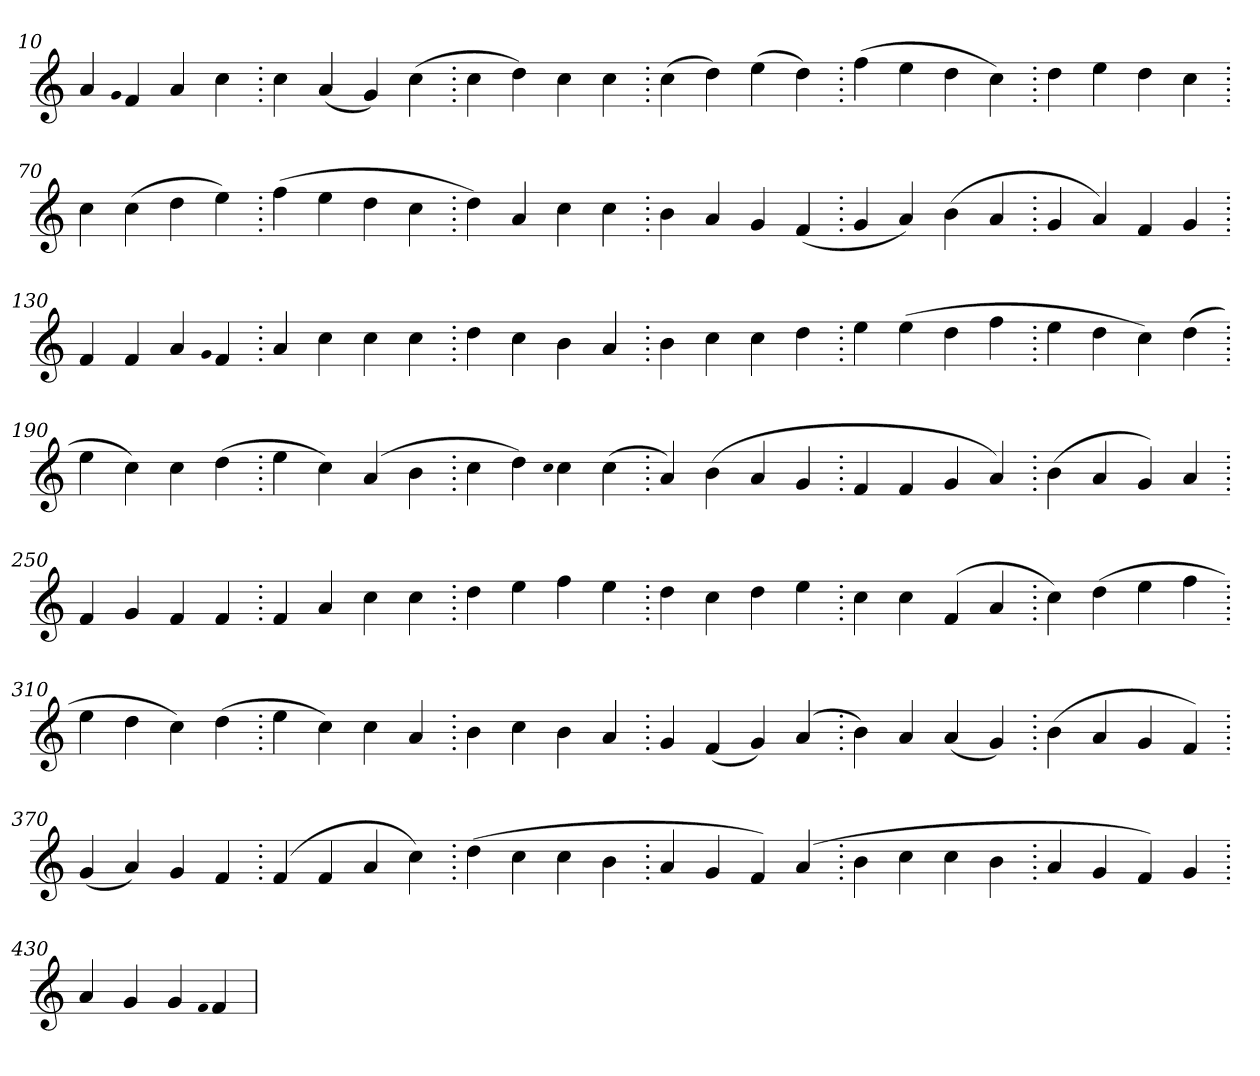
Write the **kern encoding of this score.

**kern
*part1
*staff1
*clefG2
=10.
4a
qqg
4f
4a
4cc
=20.
4cc
(>4a
4g)
(>4cc
=30.
4cc
4dd)
4cc
4cc
=40.
(>4cc
4dd)
(>4ee
4dd)
=50.
(>4ff
4ee
4dd
4cc)
=60.
4dd
4ee
4dd
4cc
=70.
4cc
(>4cc
4dd
4ee)
=80.
(>4ff
4ee
4dd
4cc
=90.
4dd)
4a
4cc
4cc
=100.
4b
4a
4g
(>4f
=110.
4g
4a)
(>4b
4a
=120.
4g
4a)
4f
4g
=130.
4f
4f
4a
qqg
4f
=140.
4a
4cc
4cc
4cc
=150.
4dd
4cc
4b
4a
=160.
4b
4cc
4cc
4dd
=170.
4ee
(>4ee
4dd
4ff
=180.
4ee
4dd
4cc)
(>4dd
=190.
4ee
4cc)
4cc
(>4dd
=200.
4ee
4cc)
(>4a
4b
=210.
4cc
4dd)
qqcc
4cc
(>4cc
=220.
4a)
(>4b
4a
4g
=230.
4f
4f
4g
4a)
=240.
(>4b
4a
4g)
4a
=250.
4f
4g
4f
4f
=260.
4f
4a
4cc
4cc
=270.
4dd
4ee
4ff
4ee
=280.
4dd
4cc
4dd
4ee
=290.
4cc
4cc
(>4f
4a
=300.
4cc)
(>4dd
4ee
4ff
=310.
4ee
4dd
4cc)
(>4dd
=320.
4ee
4cc)
4cc
4a
=330.
4b
4cc
4b
4a
=340.
4g
(>4f
4g)
(>4a
=350.
4b)
4a
(>4a
4g)
=360.
(>4b
4a
4g
4f)
=370.
(>4g
4a)
4g
4f
=380.
(>4f
4f
4a
4cc)
=390.
(>4dd
4cc
4cc
4b
=400.
4a
4g
4f)
(>4a
=410.
4b
4cc
4cc
4b
=420.
4a
4g
4f)
4g
=430.
4a
4g
4g
qqf
4f
=
*-
